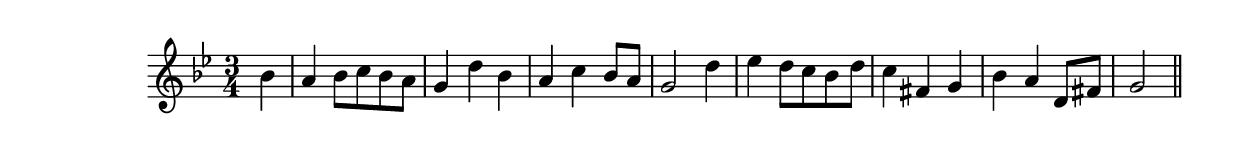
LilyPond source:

\version "2.19.49"
%{\header {
  composer = "G.A. Wedge"
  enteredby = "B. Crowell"
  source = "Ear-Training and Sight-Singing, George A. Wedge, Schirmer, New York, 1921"
}%}
\score{{\key g \minor
\time 3/4
%{\tempo 4=100
%}\relative bes' {
  \partial 4
  bes4 | a4 bes8 c bes a | g4 d' bes | a4 c bes8 a | g2 d'4 | es4 d8 c bes d | c4 fis, g bes a d,8 fis | g2
  \bar "||"
}

}}